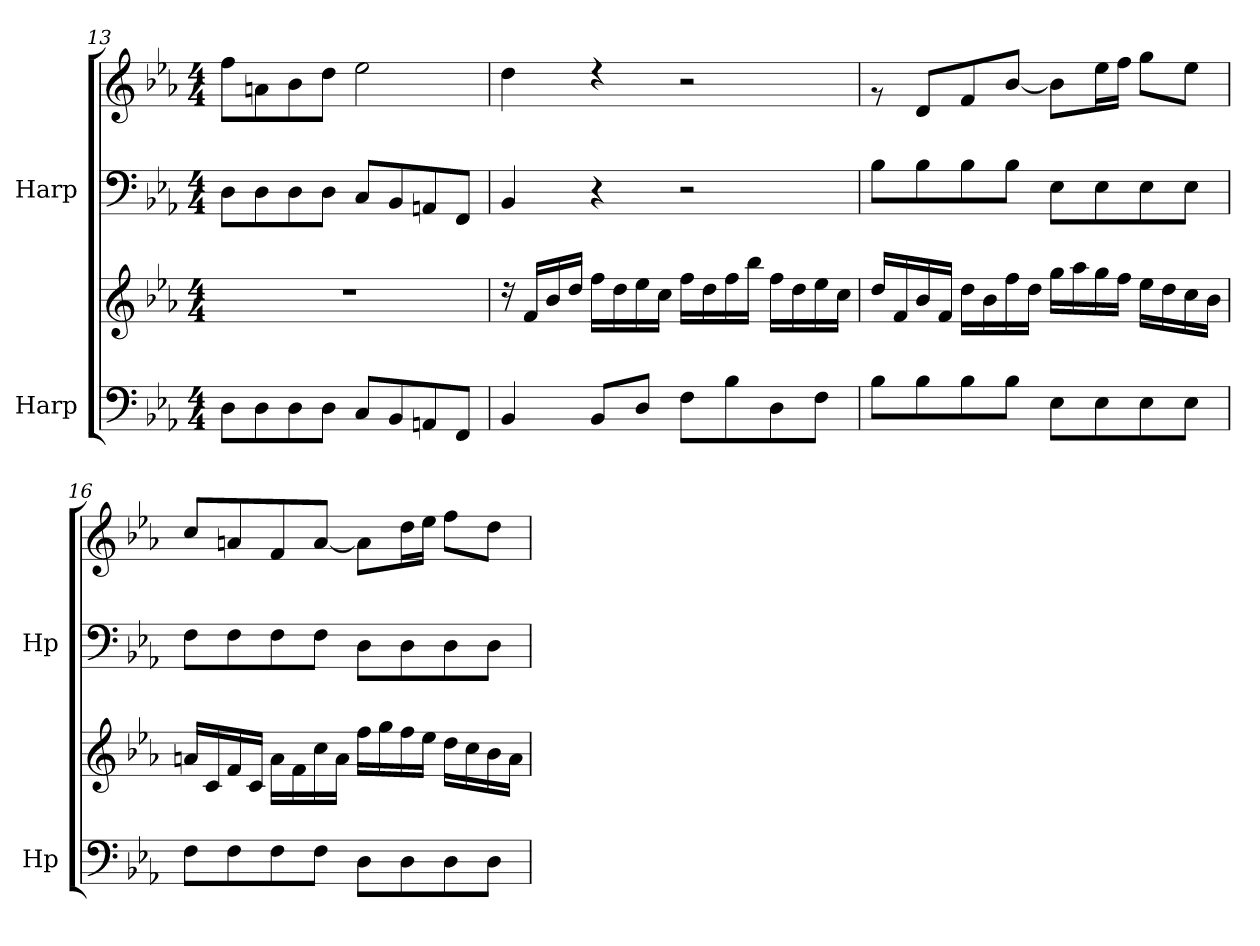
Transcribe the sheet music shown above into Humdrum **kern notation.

**kern	**kern	**kern	**kern
*part2	*part2	*part1	*part1
*staff4	*staff3	*staff2	*staff1
*I"Harp	*	*I"Harp	*
*I'Hp	*	*I'Hp	*
!!LO:LB:g=z
*clefF4	*clefG2	*clefF4	*clefG2
*k[b-e-a-]	*k[b-e-a-]	*k[b-e-a-]	*k[b-e-a-]
*M4/4	*M4/4	*M4/4	*M4/4
=13	=13	=13	=13
8D\L	1r	8D\L	8ff\L
8D\	.	8D\	8an\
8D\	.	8D\	8b-\
8D\J	.	8D\J	8dd\J
8C/L	.	8C/L	2ee-\
8BB-/	.	8BB-/	.
8AAn/	.	8AAn/	.
8FF/J	.	8FF/J	.
=14	=14	=14	=14
4BB-/	16rdd	4BB-/	4dd\
.	16f/LL	.	.
.	16b-/	.	.
.	16dd/JJ	.	.
8BB-/L	16ff\LL	4r	4rdd
.	16dd\	.	.
8D/J	16ee-\	.	.
.	16cc\JJ	.	.
8F\L	16ff\LL	2r	2r
.	16dd\	.	.
8B-\	16ff\	.	.
.	16bb-\JJ	.	.
8D\	16ff\LL	.	.
.	16dd\	.	.
8F\J	16ee-\	.	.
.	16cc\JJ	.	.
=15	=15	=15	=15
8B-\L	16dd/LL	8B-\L	8rg
.	16f/	.	.
8B-\	16b-/	8B-\	8d/L
.	16f/JJ	.	.
8B-\	16dd\LL	8B-\	8f/
.	16b-\	.	.
8B-\J	16ff\	8B-\J	[8b-/J
.	16dd\JJ	.	.
8E-\L	16gg\LL	8E-\L	8b-\L]
.	16aa-\	.	.
8E-\	16gg\	8E-\	16ee-\L
.	16ff\JJ	.	16ff\JJ
8E-\	16ee-\LL	8E-\	8gg\L
.	16dd\	.	.
8E-\J	16cc\	8E-\J	8ee-\J
.	16b-\JJ	.	.
!!LO:PB:g=z
=16	=16	=16	=16
8F\L	16an/LL	8F\L	8cc/L
.	16c/	.	.
8F\	16f/	8F\	8an/
.	16c/JJ	.	.
8F\	16a\LL	8F\	8f/
.	16f\	.	.
8F\J	16cc\	8F\J	[8a/J
.	16a\JJ	.	.
8D\L	16ff\LL	8D\L	8a\L]
.	16gg\	.	.
8D\	16ff\	8D\	16dd\L
.	16ee-\JJ	.	16ee-\JJ
8D\	16dd\LL	8D\	8ff\L
.	16cc\	.	.
8D\J	16b-\	8D\J	8dd\J
.	16a\JJ	.	.
=	=	=	=
*-	*-	*-	*-
